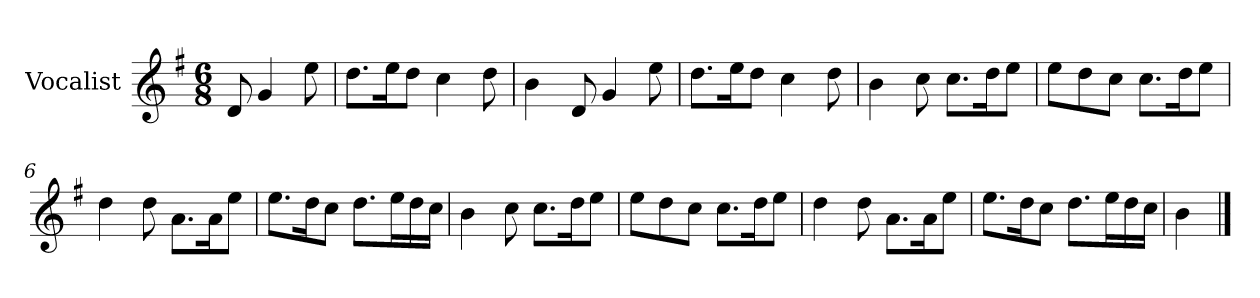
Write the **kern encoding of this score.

**kern
*part1
*staff1
*I"Vocalist
*k[f#]
*G:
*M6/8
=
8d
4g
8ee
=1
8.ddL
16eeK
8ddJ
4cc
8dd
=2
4b
8d
4g
8ee
=3
8.ddL
16eeK
8ddJ
4cc
8dd
=4
4b
8cc
8.ccL
16ddK
8eeJ
=5
8eeL
8dd
8ccJ
8.ccL
16ddK
8eeJ
=6
4dd
8dd
8.aL
16aK
8eeJ
=7
8.eeL
16ddK
8ccJ
8.ddL
16eeL
16dd
16ccJJ
=8
4b
8cc
8.ccL
16ddK
8eeJ
=9
8eeL
8dd
8ccJ
8.ccL
16ddK
8eeJ
=10
4dd
8dd
8.aL
16aK
8eeJ
=11
8.eeL
16ddK
8ccJ
8.ddL
16eeL
16dd
16ccJJ
=12
4b
==
*-
